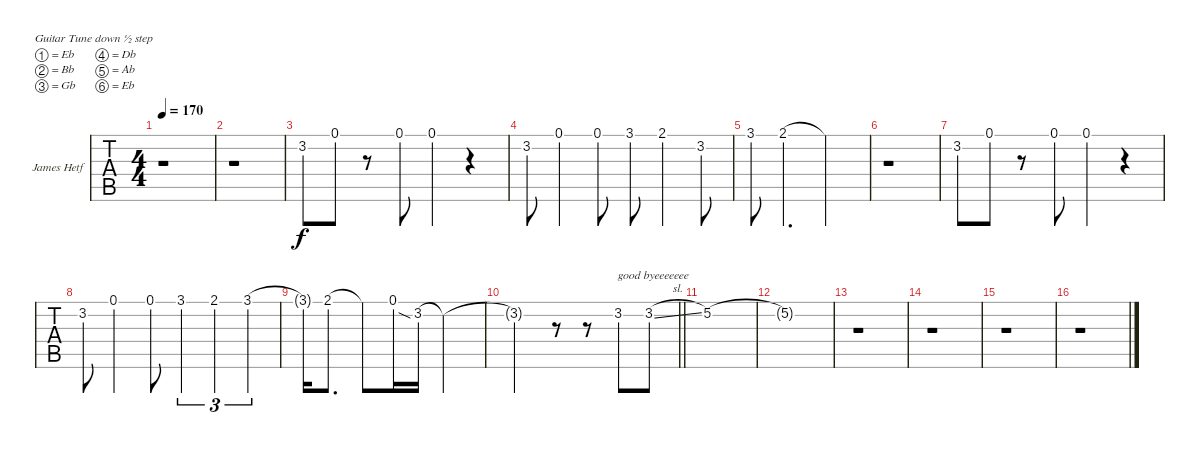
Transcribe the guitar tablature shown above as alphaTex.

\bracketExtendMode groupsimilarinstruments
\firstSystemTrackNameOrientation horizontal
\otherSystemsTrackNameOrientation horizontal
\track ("James Hetfield Voice" "James Hetf") {instrument acousticguitarsteel}
\staff {tabs}
\tuning (Eb4 Bb3 Gb3 Db3 Ab2 Eb2)
\ts (4 4)
\tempo 170
\clef g2
\ks eminor
r.1{dy f} |
r.1 |
3.2.8 0.1.8 r.8 0.1.8 0.1.4 r.4 |
3.2.8 0.1.4 0.1.8 3.1.8 2.1.4 3.2.8 |
3.1.8 2.1.4{d} 2.1{t}.2 |
r.1 |
3.2.8 0.1.8 r.8 0.1.8 0.1.4 r.4 |
3.2.8 0.1.4 0.1.8 3.1.4{tu (3 2)} 2.1.4{tu (3 2)} 3.1.4{tu (3 2)} |
3.1{t}.16 2.1.8{d} 2.1{t}.8 0.1.16 3.2{sia}.16 3.2{t}.2 |
\barLineRight lightlight
3.2{t}.2 r.8 r.8 3.2.8{txt "good byeeeeeee"} 3.2{sl}.8 |
5.2.1 |
5.2{t}.1 |
r.1 |
r.1 |
r.1 |
\ks c
r.1
